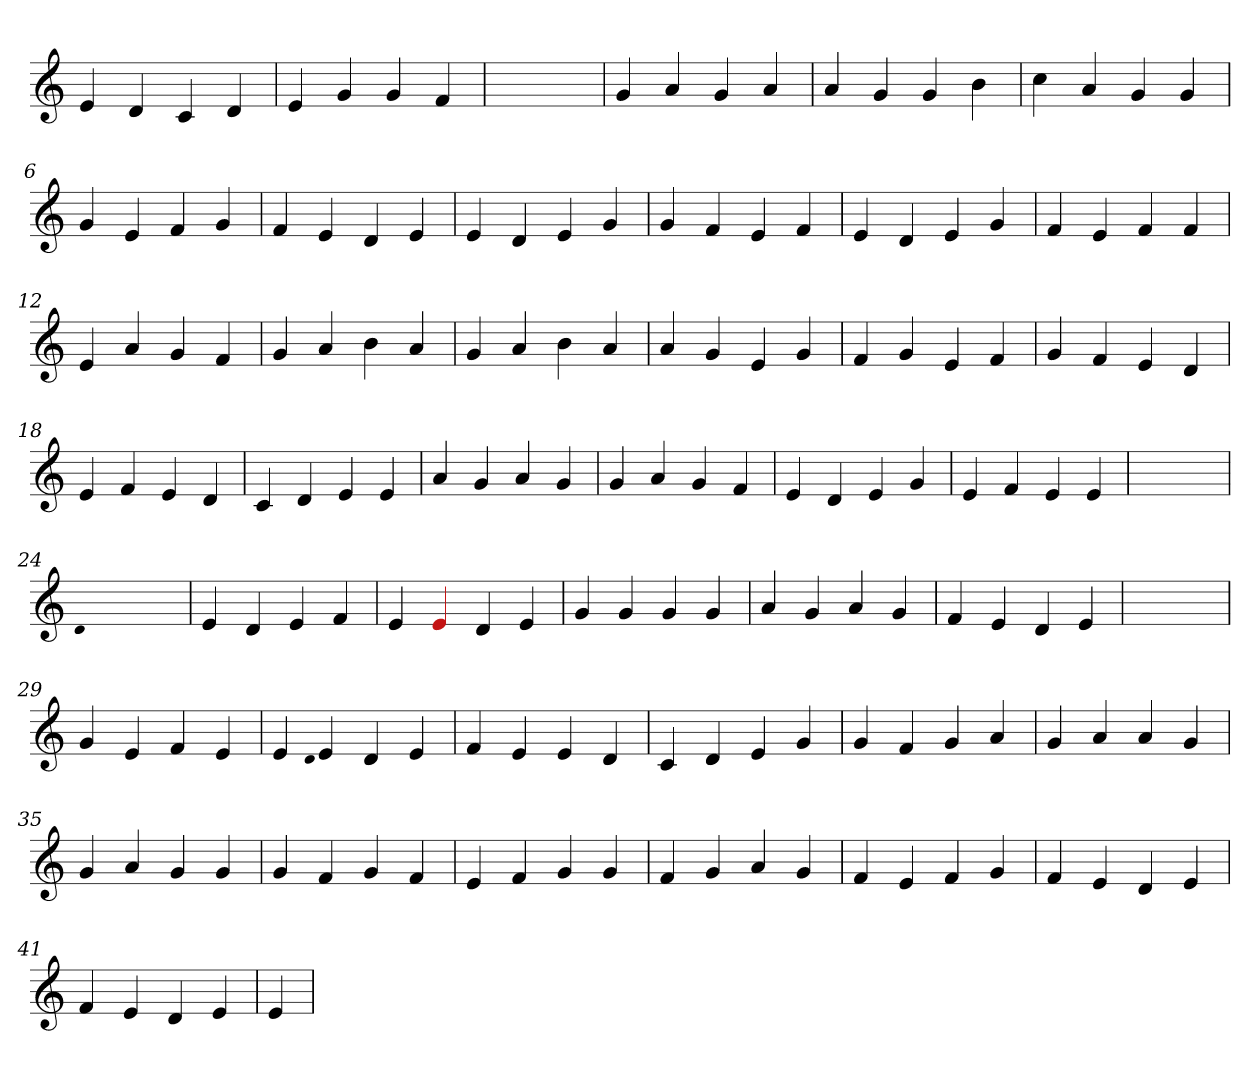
**kern
*part1
*staff1
*clefG2
=1
4e
4d
4c
4d
=2
4e
4g
4g
4f
=3
1ryy
=3
4g
4a
4g
4a
=4
4a
4g
4g
4b
=5
4cc
4a
4g
4g
=6
4g
4e
4f
4g
=7
4f
4e
4d
4e
=8
4e
4d
4e
4g
=9
4g
4f
4e
4f
=10
4e
4d
4e
4g
=11
4f
4e
4f
4f
=12
4e
4a
4g
4f
=13
4g
4a
4b
4a
=14
4g
4a
4b
4a
=15
4a
4g
4e
4g
=16
4f
4g
4e
4f
=17
4g
4f
4e
4d
=18
4e
4f
4e
4d
=19
4c
4d
4e
4e
=20
4a
4g
4a
4g
=21
4g
4a
4g
4f
=22
4e
4d
4e
4g
=23
4e
4f
4e
4e
=24
1ryy
=24
qqd
1ryy
=24
4e
4d
4e
4f
=25
4e
4Re
4d
4e
=26
4g
4g
4g
4g
=27
4a
4g
4a
4g
=28
4f
4e
4d
4e
=29
1ryy
=29
4g
4e
4f
4e
=30
4e
qqd
4e
4d
4e
=31
4f
4e
4e
4d
=32
4c
4d
4e
4g
=33
4g
4f
4g
4a
=34
4g
4a
4a
4g
=35
4g
4a
4g
4g
=36
4g
4f
4g
4f
=37
4e
4f
4g
4g
=38
4f
4g
4a
4g
=39
4f
4e
4f
4g
=40
4f
4e
4d
4e
=41
4f
4e
4d
4e
=42
4e
=
*-
